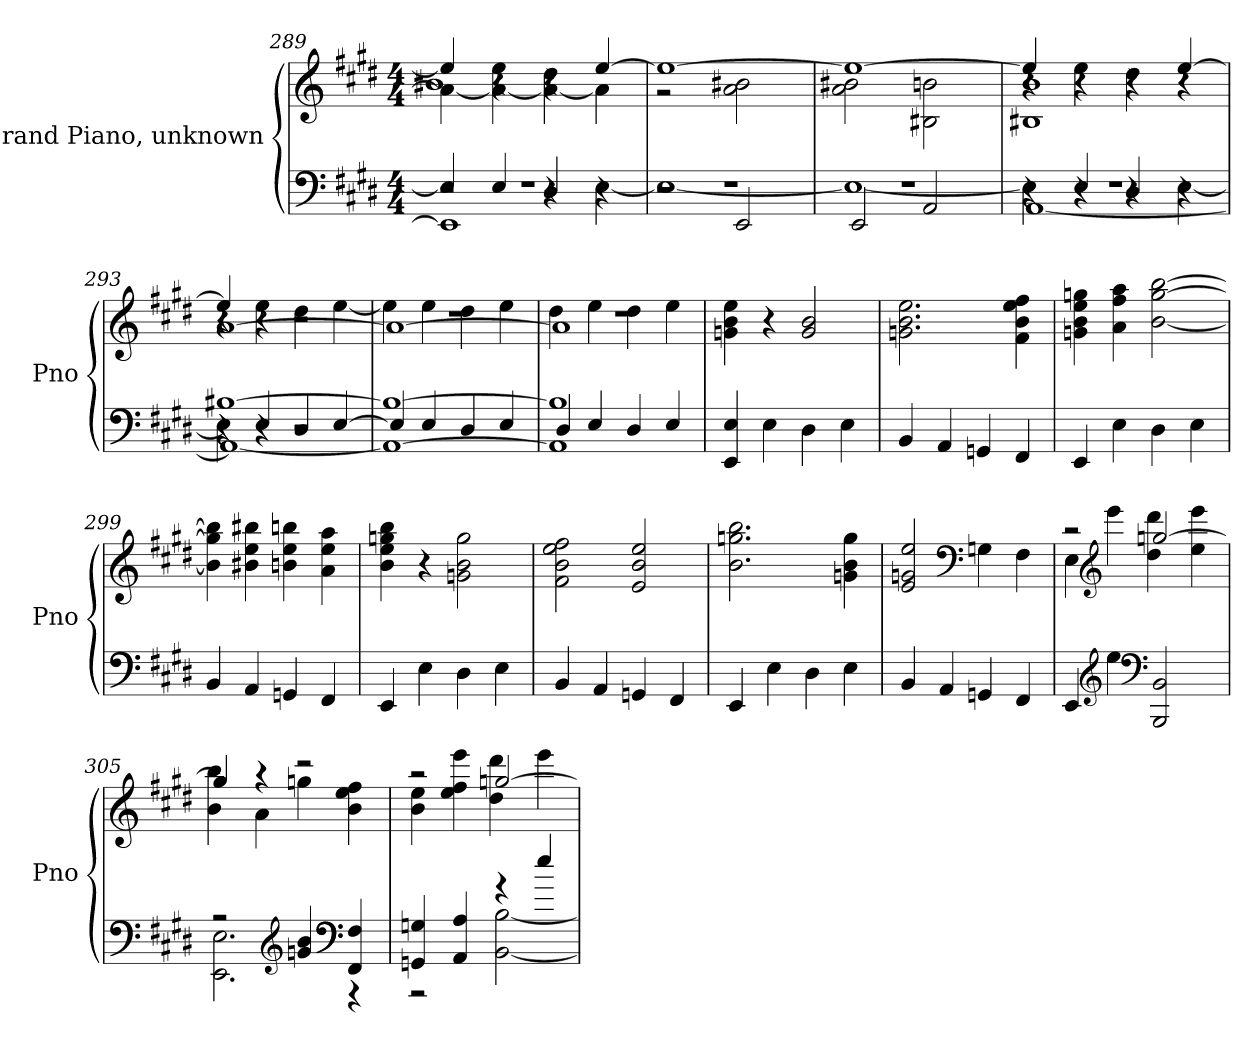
**kern	**kern
*part1	*part1
*staff2	*staff1
*I"Grand Piano, unknown	*
*I'Pno	*
*clefF4	*clefG2
*k[f#c#g#d#]	*k[f#c#g#d#]
*M4/4	*M4/4
=289	=289
*^	*^
*	*^	*	*^
*	*	*^	*	*	*
1r	2r	4E/]	1EE]	4ee/]	4a\_	1b#X
.	.	4E/	.	4r	4a\_ 4ee\	.
.	4r	4D#/	.	4r	4a\_ 4dd#\	.
.	[4E\	4r	.	[4ee/	4a\]	.
*	*	*v	*v	*	*	*
*	*	*	*	*v	*v
!!LO:LB:g=z
=290	=290	=290	=290	=290
1r	1E_	2r	1ee_	2r
.	.	2EE/	.	2a\ 2b#X\
=291	=291	=291	=291	=291
1r	1E_	2EE/	1ee_	2a\ 2b#X\
.	.	2AA/	.	2B#X\ 2bn\
=292	=292	=292	=292	=292
*	*	*^	*	*^
1r	4E\]	4r	[1AA	4ee/]	4r	1B#X 1b
.	4r	4E/	.	4r	4ee\	.
.	4r	4D#/	.	4r	4dd#\	.
.	[4E\	4r	.	[4ee/	4r	.
=293	=293	=293	=293	=293	=293	=293
[1B#X	4E\]	4r	1AA_	4ee/]	4r	[1a
.	4r	4E/	.	4r	4ee\	.
.	2r	4D#/	.	2r	4dd#\	.
.	.	[4E/	.	.	[4ee\	.
*	*	*v	*v	*	*	*
=294	=294	=294	=294	=294	=294
1B#_	4E/]	1AA_	1r	4ee\]	1a_
.	4E/	.	.	4ee\	.
.	4D#/	.	.	4dd#\	.
.	4E/	.	.	4ee\	.
=295	=295	=295	=295	=295	=295
1B#]	4D#/	1AA]	1r	4dd#\	1a]
.	4E/	.	.	4ee\	.
.	4D#/	.	.	4dd#\	.
.	4E/	.	.	4ee\	.
*v	*v	*v	*	*	*
*	*v	*v	*v
=296	=296
4EE/ 4E/	4gn\ 4b\ 4ee\
4E\	4r
4D#\	2g/ 2b/
4E\	.
=297	=297
4BB/	2.gn\ 2.b\ 2.ee\
4AA/	.
4GGn/	.
4FF#/	4f#\ 4b\ 4ee\ 4ff#\
!!LO:LB:g=z
=298	=298
4EE/	4gn\ 4b\ 4ee\ 4ggn\
4E\	4a\ 4ff#\ 4aa\
4D#\	[2b\ [2gg\ [2bb\
4E\	.
=299	=299
4BB/	4b\] 4gg\] 4bb\]
4AA/	4b#X\ 4ee\ 4bb#X\
4GGn/	4bn\ 4ee\ 4bbn\
4FF#/	4a\ 4ee\ 4aa\
=300	=300
4EE/	4b\ 4ee\ 4ggn\ 4bb\
4E\	4r
4D#\	2gn\ 2b\ 2gg\
4E\	.
=301	=301
4BB/	2f#\ 2b\ 2ee\ 2ff#\
4AA/	.
4GGn/	2e/ 2b/ 2ee/
4FF#/	.
=302	=302
4EE/	2.b\ 2.ggn\ 2.bb\
4E\	.
4D#\	.
4E\	4gn\ 4b\ 4gg\
=303	=303
4BB/	2e/ 2gn/ 2ee/
4AA/	.
*	*clefF4
4GGn/	4Gn\
4FF#/	4F#\
=304	=304
*	*^
4EE/	2r	4E\
*clefG2	*clefG2	*
4ee\	.	4eee\
*clefF4	*	*
2BBB/ 2BB/	[2ggn/	4dd#\ 4ddd#\
.	.	4ee\ 4eee\
!!LO:LB:g=z	!!
=305	=305	=305
*^	*	*
2r	2.EE\ 2.E\	4gg/]	4b\ 4bb\
.	.	4r	4a\
*clefG2	*	*	*
4gn/ 4b/	.	2r	4ggn\
*clefF4	*	*	*
4FF#/ 4F#/	4r	.	4b\ 4ee\ 4ff#\
=306	=306	=306	=306
4GGn/ 4Gn/	2r	2r	4b\ 4ee\
4AA/ 4A/	.	.	4ee\ 4ff#\ 4eee\
4r	[2BB\ [2B\	[2ggn/	4dd#\ 4ddd#\
4ee/	.	.	4eee\
*v	*v	*	*
*	*v	*v
=	=
*-	*-
